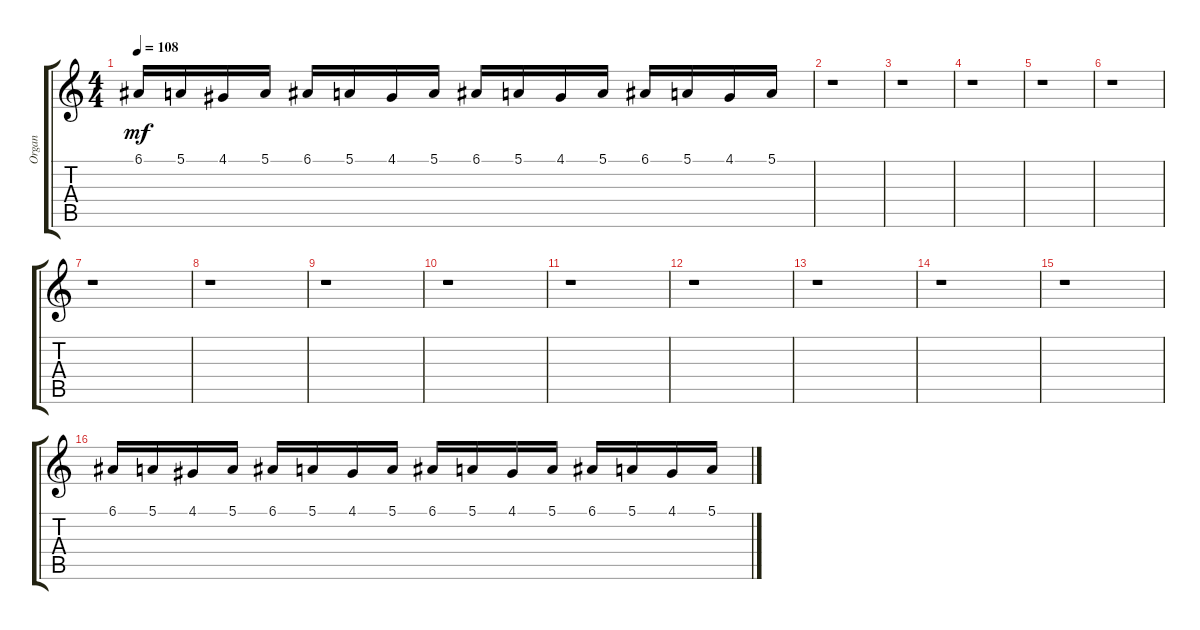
\track ("Organ" "Organ") {instrument drawbarorgan}
\staff {score tabs}
\tuning (E4 B3 G3 D3 A2 E2) {hide}
\ts (4 4)
\tempo 108
\clef g2
\ks c
6.1.16{dy mf} 5.1.16 4.1.16 5.1.16 6.1.16 5.1.16 4.1.16 5.1.16 6.1.16 5.1.16 4.1.16 5.1.16 6.1.16 5.1.16 4.1.16 5.1.16 |
r.1 |
r.1 |
r.1 |
r.1 |
r.1 |
r.1 |
r.1 |
r.1 |
r.1 |
r.1 |
r.1 |
r.1 |
r.1 |
r.1 |
6.1.16 5.1.16 4.1.16 5.1.16 6.1.16 5.1.16 4.1.16 5.1.16 6.1.16 5.1.16 4.1.16 5.1.16 6.1.16 5.1.16 4.1.16 5.1.16
